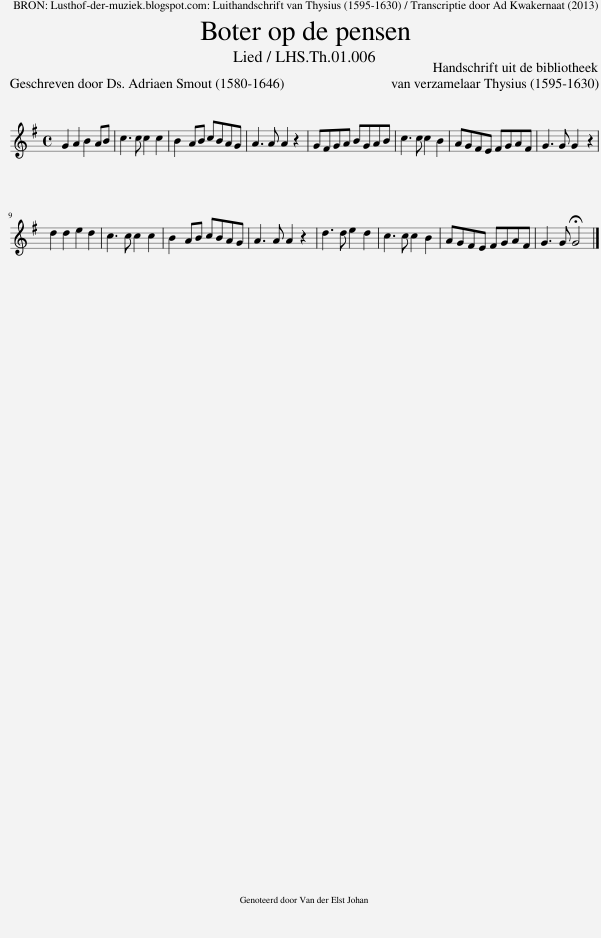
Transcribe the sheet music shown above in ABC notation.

X:1
L:1/8
M:4/4
I:linebreak $
K:G
V:1 treble
V:1
 G2 A2 B2 AB | c3 c c2 c2 | B2 AB cBAG | A3 A A2 z2 | GFGA BGAB | %5
 c3 c c2 B2 | AGFE FGAF | G3 G G2 z2 |$ d2 d2 e2 d2 | c3 c c2 c2 | %10
 B2 AB cBAG | A3 A A2 z2 | d3 d e2 d2 | c3 c c2 B2 | AGFE FGAF | %15
 G3 G !fermata!G4 |] %16
